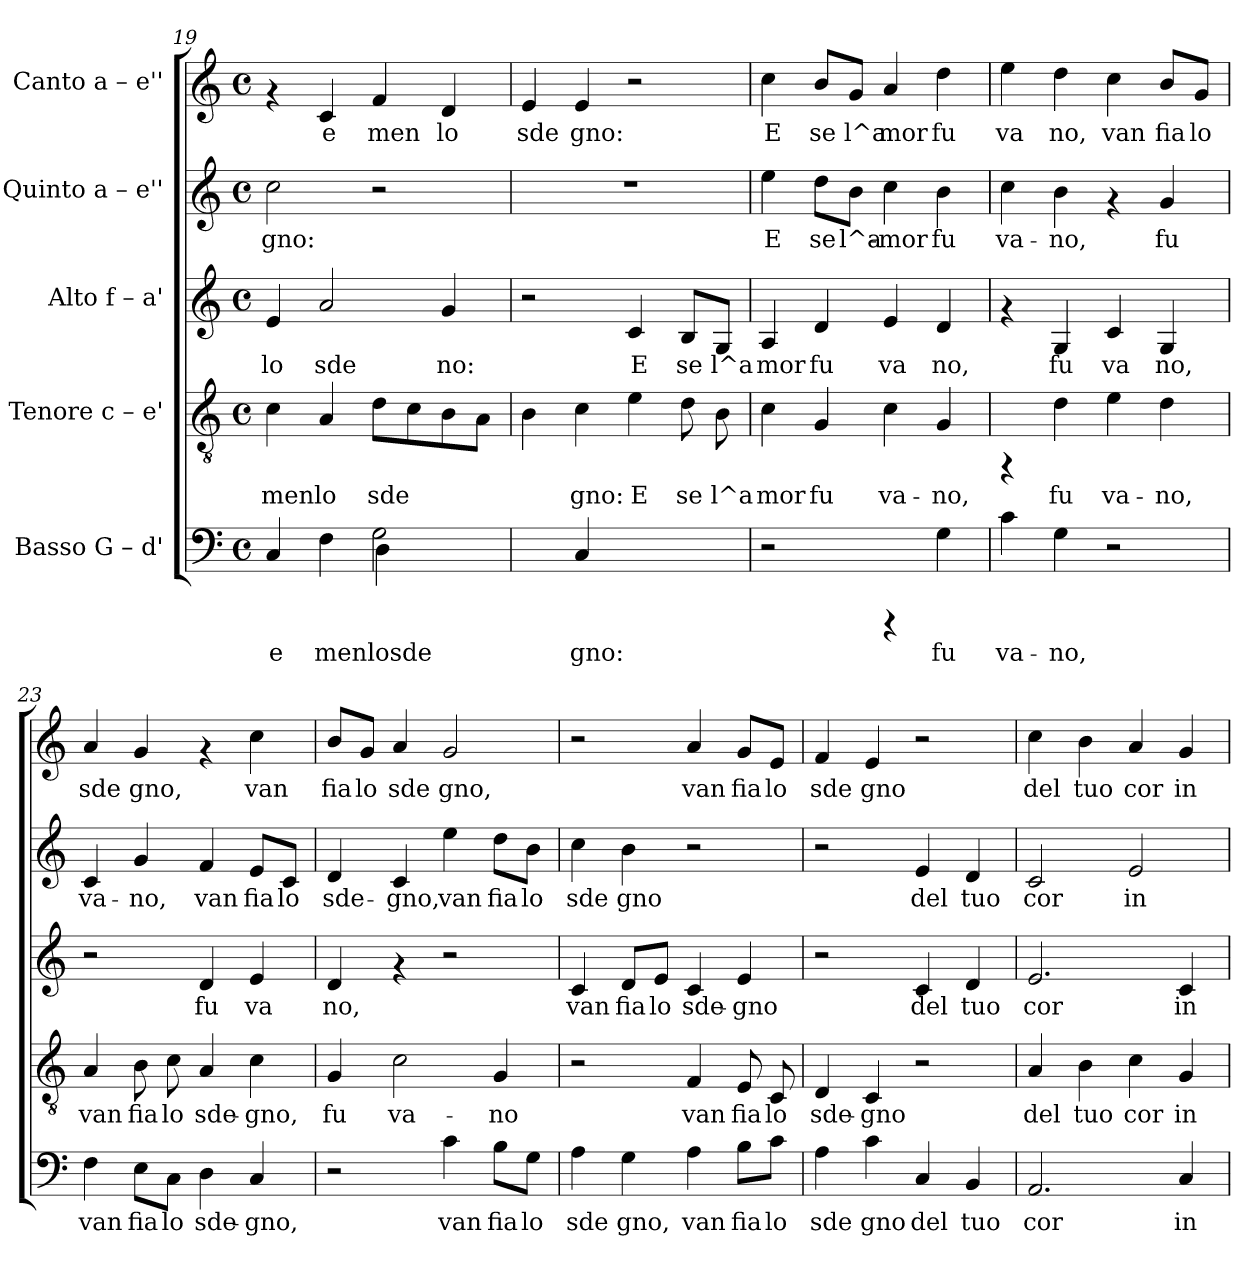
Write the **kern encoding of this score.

**kern	**text	**kern	**text	**kern	**text	**kern	**text	**kern	**text
*part5	*part5	*part4	*part4	*part3	*part3	*part2	*part2	*part1	*part1
*staff5	*staff5	*staff4	*staff4	*staff3	*staff3	*staff2	*staff2	*staff1	*staff1
*I"Basso  G – d'	*	*I"Tenore  c – e'	*	*I"Alto  f – a'	*	*I"Quinto  a – e''	*	*I"Canto  a – e''	*
*clefF4	*	*clefGv2	*	*clefG2	*	*clefG2	*	*clefG2	*
*k[]	*	*k[]	*	*k[]	*	*k[]	*	*k[]	*
*C:	*	*C:	*	*C:	*	*C:	*	*C:	*
*M4/4	*	*M4/4	*	*M4/4	*	*M4/4	*	*M4/4	*
*met(c)	*	*met(c)	*	*met(c)	*	*met(c)	*	*met(c)	*
=19	=19	=19	=19	=19	=19	=19	=19	=19	=19
!	!LO:LY:b:rj	!	!LO:LY:b:rj	!	!LO:LY:b:rj	!	!LO:LY:b:rj	!	!
*^	*	*	*	*	*	*	*	*	*
4C/	2ryy	e	4c\	men	4e/	lo	2cc\	gno:	4rf	.
!	!	!LO:LY:b:rj	!	!LO:LY:b:rj	!	!LO:LY:b:rj	!	!	!	!LO:LY:b:rj
4F\	.	men	4A/	lo	2a/	sde	.	.	4c/	e
!	!	!LO:LY:b:rj	!	!LO:LY:b:rj	!	!	!	!	!	!LO:LY:b:rj
2G\	4D\	losde	8d\L	sde	.	.	2r	.	4f/	men
!	!	!	!	!LO:LY:b:rj	!	!	!	!	!	!
.	.	.	8c\	.	.	.	.	.	.	.
!	!	!	!	!LO:LY:b:rj	!	!LO:LY:b:rj	!	!	!	!LO:LY:b:rj
.	4ryy	.	8B\	.	4g/	no:	.	.	4d/	lo
!	!	!	!	!LO:LY:b:rj	!	!	!	!	!	!
.	.	.	8A\J	.	.	.	.	.	.	.
*v	*v	*	*	*	*	*	*	*	*	*
=20	=20	=20	=20	=20	=20	=20	=20	=20	=20
!	!	!	!LO:LY:b:rj	!	!	!	!	!	!LO:LY:b:rj
4ryy	.	4B\	.	2r	.	1r	.	4e/	sde
!	!LO:LY:b:rj	!	!LO:LY:b:rj	!	!	!	!	!	!LO:LY:b:rj
4C/	gno:	4c\	gno:	.	.	.	.	4e/	gno:
!	!	!	!LO:LY:b:rj	!	!LO:LY:b:rj	!	!	!	!
2ryy	.	4e\	E	4c/	E	.	.	2r	.
!	!	!	!LO:LY:b:rj	!	!LO:LY:b:rj	!	!	!	!
.	.	8d\	se	8B/L	se	.	.	.	.
!	!	!	!LO:LY:b:rj	!	!LO:LY:b:rj	!	!	!	!
.	.	8B\	l^a	8G/J	l^a	.	.	.	.
!!LO:PB:g=z
=21	=21	=21	=21	=21	=21	=21	=21	=21	=21
!	!	!	!LO:LY:b:rj	!	!LO:LY:b:rj	!	!LO:LY:b:rj	!	!LO:LY:b:rj
2r	.	4c\	mor	4A/	mor	4ee\	E	4cc\	E
!	!	!	!LO:LY:b:rj	!	!LO:LY:b:rj	!	!LO:LY:b:rj	!	!LO:LY:b:rj
.	.	4G/	fu	4d/	fu	8dd\L	se	8b/L	se
!	!	!	!	!	!	!	!LO:LY:b:rj	!	!LO:LY:b:rj
.	.	.	.	.	.	8b\J	l^a-	8g/J	l^a
!	!	!	!LO:LY:b:rj	!	!LO:LY:b:rj	!	!LO:LY:b:rj	!	!LO:LY:b:rj
4rCCC	.	4c\	va-	4e/	va	4cc\	-mor	4a/	mor
!	!LO:LY:b:rj	!	!LO:LY:b:rj	!	!LO:LY:b:rj	!	!LO:LY:b:rj	!	!LO:LY:b:rj
4G\	fu	4G/	-no,	4d/	no,	4b\	fu	4dd\	fu
=22	=22	=22	=22	=22	=22	=22	=22	=22	=22
!	!LO:LY:b:rj	!	!	!	!	!	!LO:LY:b:rj	!	!LO:LY:b:rj
4c\	va-	4rFF	.	4rf	.	4cc\	va-	4ee\	va
!	!LO:LY:b:rj	!	!LO:LY:b:rj	!	!LO:LY:b:rj	!	!LO:LY:b:rj	!	!LO:LY:b:rj
4G\	-no,	4d\	fu	4G/	fu	4b\	-no,	4dd\	no,
!	!	!	!LO:LY:b:rj	!	!LO:LY:b:rj	!	!	!	!LO:LY:b:rj
2r	.	4e\	va-	4c/	va	4rf	.	4cc\	van
!	!	!	!LO:LY:b:rj	!	!LO:LY:b:rj	!	!LO:LY:b:rj	!	!LO:LY:b:rj
.	.	4d\	-no,	4G/	no,	4g/	fu	8b/L	fia
!	!	!	!	!	!	!	!	!	!LO:LY:b:rj
.	.	.	.	.	.	.	.	8g/J	lo
=23	=23	=23	=23	=23	=23	=23	=23	=23	=23
!	!LO:LY:b:rj	!	!LO:LY:b:rj	!	!	!	!LO:LY:b:rj	!	!LO:LY:b:rj
4F\	van	4A/	van	2r	.	4c/	va-	4a/	sde
!	!LO:LY:b:rj	!	!LO:LY:b:rj	!	!	!	!LO:LY:b:rj	!	!LO:LY:b:rj
8E\L	fia	8B\	fia	.	.	4g/	-no,	4g/	gno,
!	!LO:LY:b:rj	!	!LO:LY:b:rj	!	!	!	!	!	!
8C\J	lo	8c\	lo	.	.	.	.	.	.
!	!LO:LY:b:rj	!	!LO:LY:b:rj	!	!LO:LY:b:rj	!	!LO:LY:b:rj	!	!
4D\	sde-	4A/	sde-	4d/	fu	4f/	van	4rf	.
!	!LO:LY:b:rj	!	!LO:LY:b:rj	!	!LO:LY:b:rj	!	!LO:LY:b:rj	!	!LO:LY:b:rj
4C/	-gno,	4c\	-gno,	4e/	va	8e/L	fia	4cc\	van
!	!	!	!	!	!	!	!LO:LY:b:rj	!	!
.	.	.	.	.	.	8c/J	lo	.	.
=24	=24	=24	=24	=24	=24	=24	=24	=24	=24
!	!	!	!LO:LY:b:rj	!	!LO:LY:b:rj	!	!LO:LY:b:rj	!	!LO:LY:b:rj
2r	.	4G/	fu	4d/	no,	4d/	sde-	8b/L	fia
!	!	!	!	!	!	!	!	!	!LO:LY:b:rj
.	.	.	.	.	.	.	.	8g/J	lo
!	!	!	!LO:LY:b:rj	!	!	!	!LO:LY:b:rj	!	!LO:LY:b:rj
.	.	2c\	va-	4rf	.	4c/	-gno,	4a/	sde
!	!LO:LY:b:rj	!	!	!	!	!	!LO:LY:b:rj	!	!LO:LY:b:rj
4c\	van	.	.	2r	.	4ee\	van	2g/	gno,
!	!LO:LY:b:rj	!	!LO:LY:b:rj	!	!	!	!LO:LY:b:rj	!	!
8B\L	fia	4G/	-no	.	.	8dd\L	fia	.	.
!	!LO:LY:b:rj	!	!	!	!	!	!LO:LY:b:rj	!	!
8G\J	lo	.	.	.	.	8b\J	lo	.	.
!!LO:PB:g=z
=25	=25	=25	=25	=25	=25	=25	=25	=25	=25
!	!LO:LY:b:rj	!	!	!	!LO:LY:b:rj	!	!LO:LY:b:rj	!	!
4A\	sde	2r	.	4c/	van	4cc\	sde	2r	.
!	!LO:LY:b:rj	!	!	!	!LO:LY:b:rj	!	!LO:LY:b:rj	!	!
4G\	gno,	.	.	8d/L	fia	4b\	gno	.	.
!	!	!	!	!	!LO:LY:b:rj	!	!	!	!
.	.	.	.	8e/J	lo	.	.	.	.
!	!LO:LY:b:rj	!	!LO:LY:b:rj	!	!LO:LY:b:rj	!	!	!	!LO:LY:b:rj
4A\	van	4F/	van	4c/	sde-	2r	.	4a/	van
!	!LO:LY:b:rj	!	!LO:LY:b:rj	!	!LO:LY:b:rj	!	!	!	!LO:LY:b:rj
8B\L	fia	8E/	fia	4e/	-gno	.	.	8g/L	fia
!	!LO:LY:b:rj	!	!LO:LY:b:rj	!	!	!	!	!	!LO:LY:b:rj
8c\J	lo	8C/	lo	.	.	.	.	8e/J	lo
=26	=26	=26	=26	=26	=26	=26	=26	=26	=26
!	!LO:LY:b:rj	!	!LO:LY:b:rj	!	!	!	!	!	!LO:LY:b:rj
4A\	sde	4D/	sde-	2r	.	2r	.	4f/	sde
!	!LO:LY:b:rj	!	!LO:LY:b:rj	!	!	!	!	!	!LO:LY:b:rj
4c\	gno	4C/	-gno	.	.	.	.	4e/	gno
!	!LO:LY:b:rj	!	!	!	!LO:LY:b:rj	!	!LO:LY:b:rj	!	!
4C/	del	2r	.	4c/	del	4e/	del	2r	.
!	!LO:LY:b:rj	!	!	!	!LO:LY:b:rj	!	!LO:LY:b:rj	!	!
4BB/	tuo	.	.	4d/	tuo	4d/	tuo	.	.
=27	=27	=27	=27	=27	=27	=27	=27	=27	=27
!	!LO:LY:b:rj	!	!LO:LY:b:rj	!	!LO:LY:b:rj	!	!LO:LY:b:rj	!	!LO:LY:b:rj
2.AA/	cor	4A/	del	2.e/	cor	2c/	cor	4cc\	del
!	!	!	!LO:LY:b:rj	!	!	!	!	!	!LO:LY:b:rj
.	.	4B\	tuo	.	.	.	.	4b\	tuo
!	!	!	!LO:LY:b:rj	!	!	!	!LO:LY:b:rj	!	!LO:LY:b:rj
.	.	4c\	cor	.	.	2e/	in	4a/	cor
!	!LO:LY:b:rj	!	!LO:LY:b:rj	!	!LO:LY:b:rj	!	!	!	!LO:LY:b:rj
4C/	in	4G/	in-	4c/	in-	.	.	4g/	in
=	=	=	=	=	=	=	=	=	=
*-	*-	*-	*-	*-	*-	*-	*-	*-	*-
